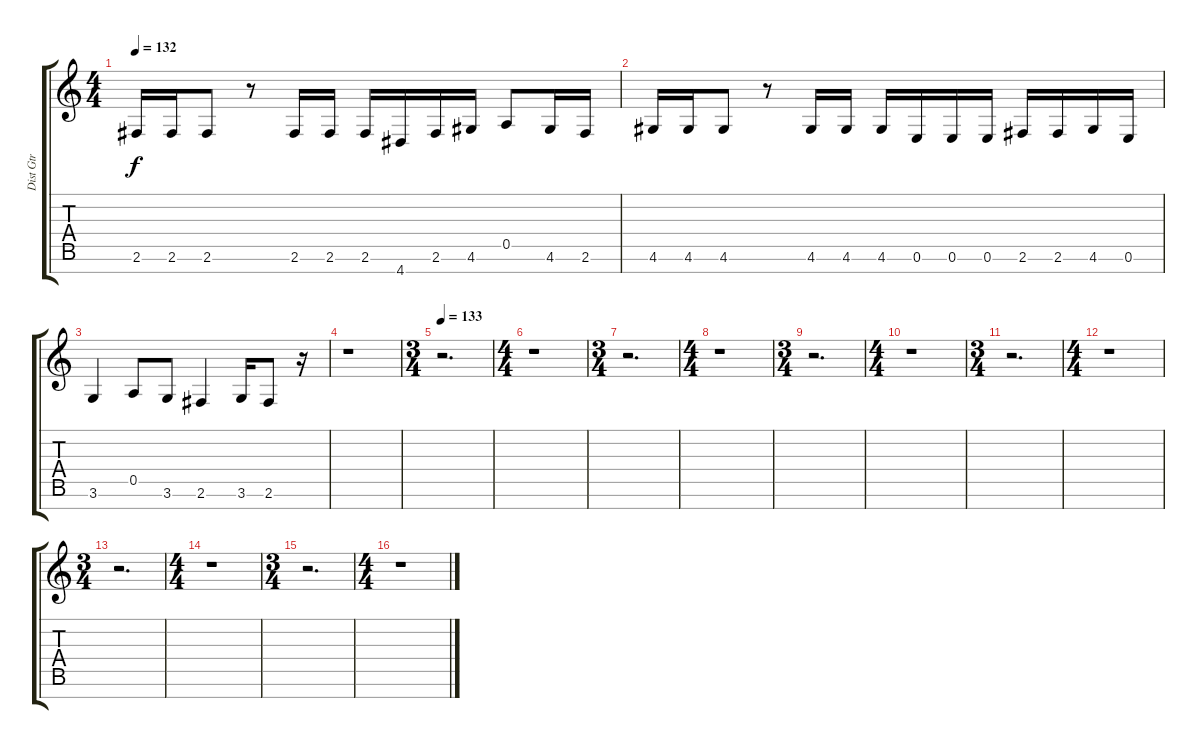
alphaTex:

\track ("Dist Gtr" "Dist Gtr") {instrument distortionguitar}
\staff {score tabs}
\tuning (E4 B3 G3 D3 A2 E2 B1) {hide}
\ts (4 4)
\tempo 132
\clef g2
\ks c
2.6.16{dy f} 2.6.16 2.6.8 r.8 2.6.16 2.6.16 2.6.16 4.7.16 2.6.16 4.6.16 0.5.8 4.6.16 2.6.16 |
4.6.16 4.6.16 4.6.8 r.8 4.6.16 4.6.16 4.6.16 0.6.16 0.6.16 0.6.16 2.6.16 2.6.16 4.6.16 0.6.16 |
3.6.4 0.5.8 3.6.8 2.6.4 3.6.16 2.6.8 r.16 |
r.1 |
\ts (3 4)
\tempo 133
r.2{d} |
\ts (4 4)
r.1 |
\ts (3 4)
r.2{d} |
\ts (4 4)
r.1 |
\ts (3 4)
r.2{d} |
\ts (4 4)
r.1 |
\ts (3 4)
r.2{d} |
\ts (4 4)
r.1 |
\ts (3 4)
r.2{d} |
\ts (4 4)
r.1 |
\ts (3 4)
r.2{d} |
\ts (4 4)
r.1
